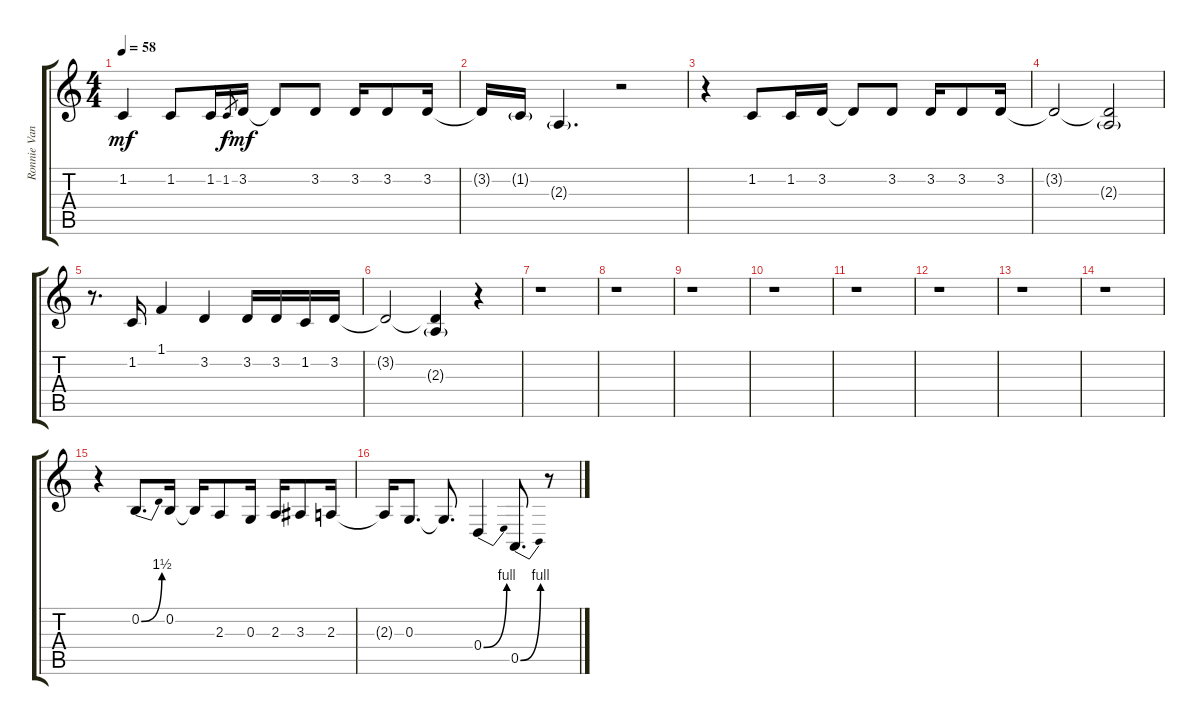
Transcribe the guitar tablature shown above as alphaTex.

\track ("Ronnie Van Zant (Lead Vocals)" "Ronnie Van") {instrument lead2sawtooth}
\staff {score tabs}
\tuning (E4 B3 G3 D3 A2 E2) {hide}
\ts (4 4)
\tempo 58
\clef g2
\ks c
1.2{t}.4{dy mf} 1.2.8 1.2.16 1.2.8{gr dy f} 3.2.16{dy mf} 3.2{t}.8 3.2.8 3.2.16 3.2.8 3.2.16 |
3.2{t}.16 1.2{g}.16 2.3{g}.4{d} r.2 |
r.4 1.2.8 1.2.16 3.2.16 3.2{t}.8 3.2.8 3.2.16 3.2.8 3.2.16 |
3.2{t}.2 (3.2{t} 2.3{g}).2 |
r.8{d} 1.2.16 1.1.4 3.2.4 3.2.16 3.2.16 1.2.16 3.2.16 |
3.2{t}.2 (3.2{t} 2.3{g}).4 r.4 |
r.1 |
r.1 |
r.1 |
r.1 |
r.1 |
r.1 |
r.1 |
r.1 |
r.4 0.2{be (bend 0 0 60 6)}.8{d} 0.2.16 0.2{t}.16 2.3.8 0.3.16 2.3.16 3.3.8 2.3.16 |
2.3{t}.16 0.3.8{d} 0.3{t}.8{d} 0.4{be (bend 0 0 60 4)}.4 0.5{be (bend 0 0 60 4)}.8{d} r.8
